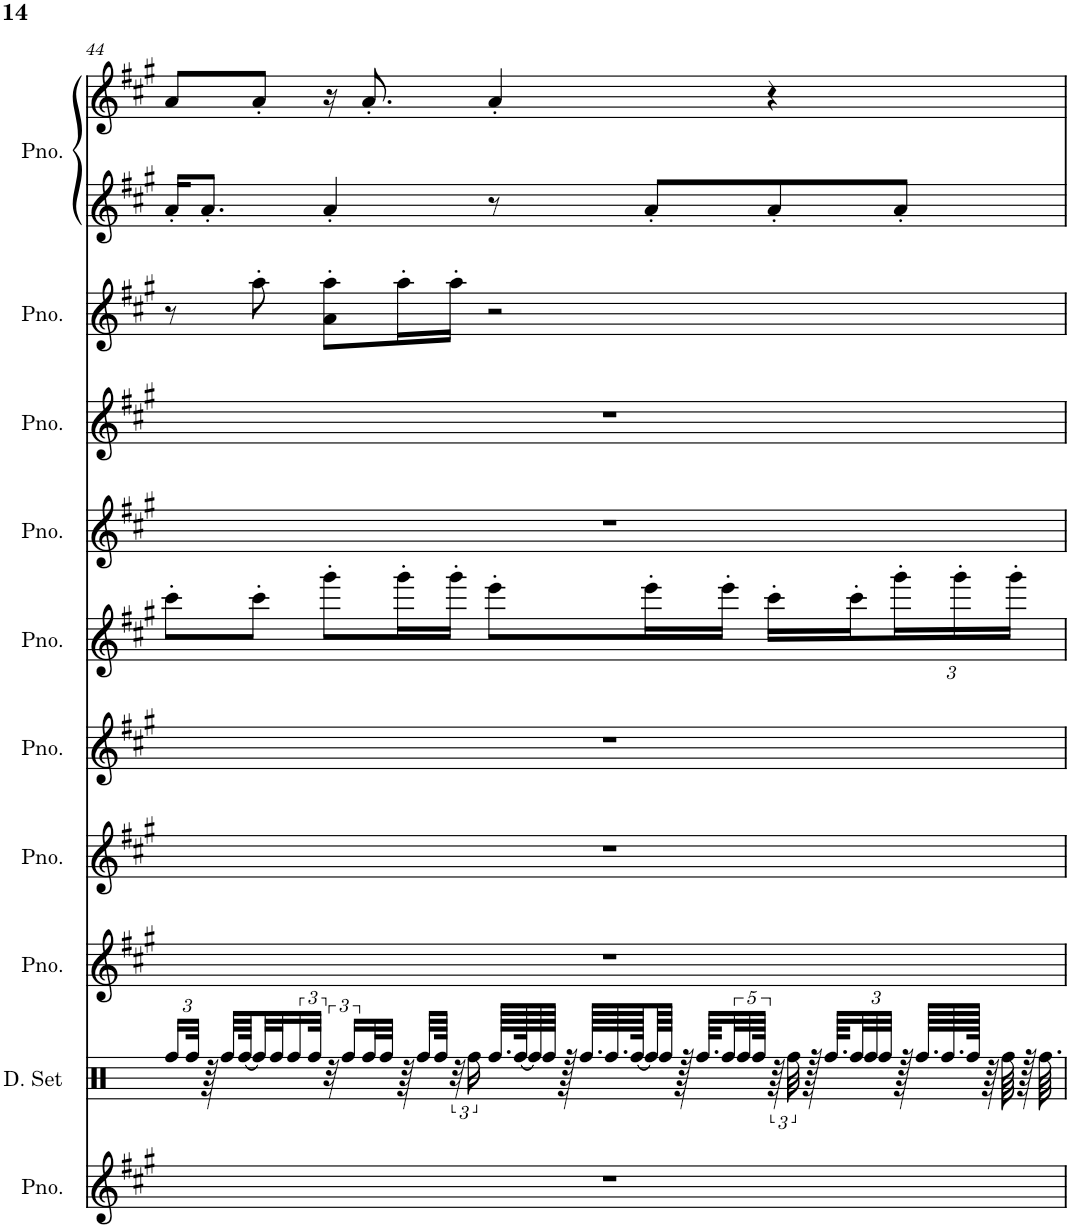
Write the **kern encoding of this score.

**kern	**kern	**kern	**kern	**kern	**kern	**kern	**kern	**kern	**kern	**kern
*part10	*part9	*part8	*part7	*part6	*part5	*part4	*part3	*part2	*part1	*part1
*staff11	*staff10	*staff9	*staff8	*staff7	*staff6	*staff5	*staff4	*staff3	*staff2	*staff1
*I"Piano	*I"Drumset	*I"Piano	*I"Piano	*I"Piano	*I"Piano	*I"Piano	*I"Piano	*I"Piano	*I"Piano	*
*I'Pno.	*I'D. Set	*I'Pno.	*I'Pno.	*I'Pno.	*I'Pno.	*I'Pno.	*I'Pno.	*I'Pno.	*I'Pno.	*
!!LO:PB:g=z
*clefG2	*clefX	*clefG2	*clefG2	*clefG2	*clefG2	*clefG2	*clefG2	*clefG2	*clefG2	*clefG2
*k[f#c#g#]	*k[]	*k[f#c#g#]	*k[f#c#g#]	*k[f#c#g#]	*k[f#c#g#]	*k[f#c#g#]	*k[f#c#g#]	*k[f#c#g#]	*k[f#c#g#]	*k[f#c#g#]
*M4/4	*M4/4	*M4/4	*M4/4	*M4/4	*M4/4	*M4/4	*M4/4	*M4/4	*M4/4	*M4/4
*	*Xbrackettup	*	*	*	*	*	*	*	*	*
=44	=44	=44	=44	=44	=44	=44	=44	=44	=44	=44
1r	24Rff/LL	1r	1r	1r	8ccc#'\L	1r	1r	8r	16a'/KL	8a/L
.	48Rff/JJk	.	.	.	.	.	.	.	.	.
.	64r	.	.	.	.	.	.	.	8.a'/J	.
.	32Rff/LLL	.	.	.	.	.	.	.	.	.
.	[64Rff/K	.	.	.	.	.	.	.	.	.
.	32Rff/]	.	.	.	8ccc#'\J	.	.	8aa'\	.	8a'/J
.	32Rff/J	.	.	.	.	.	.	.	.	.
*	*brackettup	*	*	*	*	*	*	*	*	*
.	24Rff/	.	.	.	.	.	.	.	.	.
.	48Rff/JJk	.	.	.	.	.	.	.	.	.
.	48r	.	.	.	8ggg#'\L	.	.	8a\' 8aa\'L	4a'/	16r
.	24Rff/LL	.	.	.	.	.	.	.	.	.
.	32Rff/L	.	.	.	.	.	.	.	.	8.a'/
.	32Rff/JJJ	.	.	.	.	.	.	.	.	.
.	64r	.	.	.	16ggg#'\L	.	.	16aa'\L	.	.
.	32Rff/LLL	.	.	.	.	.	.	.	.	.
.	64Rff/JJJk	.	.	.	.	.	.	.	.	.
.	48r	.	.	.	16ggg#'\JJ	.	.	16aa'\JJ	.	.
.	24Rff\	.	.	.	.	.	.	.	.	.
.	64.Rff/LLLL	.	.	.	8eee'\L	.	.	2r	8r	4a'/
.	[128Rff/K	.	.	.	.	.	.	.	.	.
.	64Rff/]	.	.	.	.	.	.	.	.	.
.	64Rff/JJJJ	.	.	.	.	.	.	.	.	.
.	128r	.	.	.	.	.	.	.	.	.
.	64.Rff/LLLL	.	.	.	.	.	.	.	.	.
.	64.Rff/	.	.	.	.	.	.	.	.	.
.	[128Rff/K	.	.	.	.	.	.	.	.	.
.	64Rff/]	.	.	.	16eee'\L	.	.	.	8a'/L	.
.	64Rff/JJJJ	.	.	.	.	.	.	.	.	.
.	128r	.	.	.	.	.	.	.	.	.
.	64.Rff/KLLL	.	.	.	.	.	.	.	.	.
.	40Rff/	.	.	.	16eee'\JJ	.	.	.	.	.
.	40Rff/	.	.	.	.	.	.	.	.	.
.	80Rff/JJJk	.	.	.	.	.	.	.	.	.
.	96r	.	.	.	16ccc#'\LL	.	.	.	8a'/	4r
.	48Rff\	.	.	.	.	.	.	.	.	.
.	128r	.	.	.	.	.	.	.	.	.
.	64.Rff/KLLL	.	.	.	.	.	.	.	.	.
*	*Xbrackettup	*	*	*	*	*	*	*	*	*
.	48Rff/	.	.	.	16ccc#'\	.	.	.	.	.
.	48Rff/	.	.	.	.	.	.	.	.	.
.	48Rff/JJJ	.	.	.	.	.	.	.	.	.
*	*	*	*	*	*Xbrackettup	*	*	*	*	*
.	128r	.	.	.	24ggg#'\	.	.	.	8a'/J	.
.	64.Rff/LLLL	.	.	.	.	.	.	.	.	.
.	64.Rff/	.	.	.	.	.	.	.	.	.
.	.	.	.	.	24ggg#'\	.	.	.	.	.
.	128Rff/JJJJk	.	.	.	.	.	.	.	.	.
.	64r	.	.	.	.	.	.	.	.	.
.	64Rff\	.	.	.	.	.	.	.	.	.
.	.	.	.	.	24ggg#'\JJ	.	.	.	.	.
.	128r	.	.	.	.	.	.	.	.	.
.	64.Rff\	.	.	.	.	.	.	.	.	.
=	=	=	=	=	=	=	=	=	=	=
*-	*-	*-	*-	*-	*-	*-	*-	*-	*-	*-
